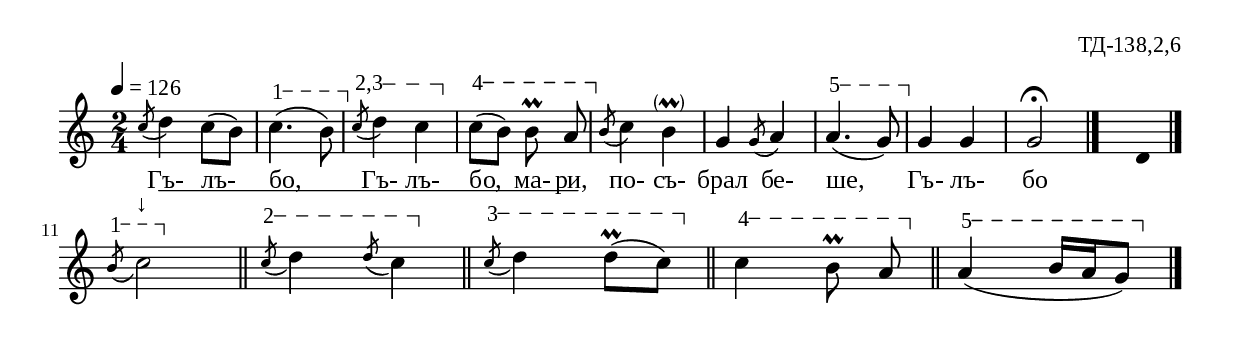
%{
TD_138_2_06
%}

\include "td-preamble.ly"

\score {
\relative c'' {
\tempo 4 = 126
  \time 2/4
 \acciaccatura c8 d4 c8([ b]) | 
\varA 
 c4.\startTextSpan( b8\stopTextSpan) | 
\varBC 
 \acciaccatura c8\startTextSpan d4 c4\stopTextSpan | 
\varD
 c8\startTextSpan([ b]) b8\prall\noBeam a\stopTextSpan | 
\parS 
 \acciaccatura b8 c4 b4-\parenthesize\prall | g4 \acciaccatura g8 a4 | 
\varE
 a4.\startTextSpan( g8\stopTextSpan) | 
 g4 g | g2\fermata
 \bar "|." 
 s4 \fixB d4 \fixC
 \bar "|."
\break
\varA 
 \acciaccatura b'8\startTextSpan c2^"↓"\stopTextSpan \bar "||"
\varB 
 \acciaccatura c8\startTextSpan d4  \acciaccatura d8 c4\stopTextSpan \bar "||"
\varC
 \acciaccatura c8\startTextSpan d4 d8\prall([ c\stopTextSpan)] \bar "||"
\varD
 c4\startTextSpan b8\prall\noBeam a\stopTextSpan \bar "||"
\varE
 a4\startTextSpan( b16[ a g8\stopTextSpan)]
 \bar "|."
}
\addlyrics { Гъ- \startTextSpan лъ- бо, Гъ- лъ- бо, ма- ри, \stopTextSpan 
по- съ- брал бе- ше, Гъ- лъ- бо }
%
\layout {
  indent = #0
  line-width = 190\mm
  ragged-right=##f
\context {
      \Lyrics
      \consists "Text_spanner_engraver"
      \override TextSpanner #'direction = #DOWN
      \override TextSpanner #'style = #'line    
      \override TextSpanner #'outside-staff-priority = ##f
      \override TextSpanner #'padding = #0.2 % sets the distance of the line from the lyrics
      \override TextSpanner #'bound-details =
      #`((left . ((Y . 0)
                  (padding . 0)
                  (attach-dir . ,LEFT)))
         (left-broken . ((end-on-note . #t)))
         (right . ((Y . 0)
                   (padding . 0)
                   (attach-dir . ,RIGHT))))
    }
  
}
%
\midi { 
	\context {
		\Score
		tempoWholesPerMinute = #(ly:make-moment 126 4)
		}
	}
}
%
\header{
  opus = "ТД-138,2,6"
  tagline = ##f
}


